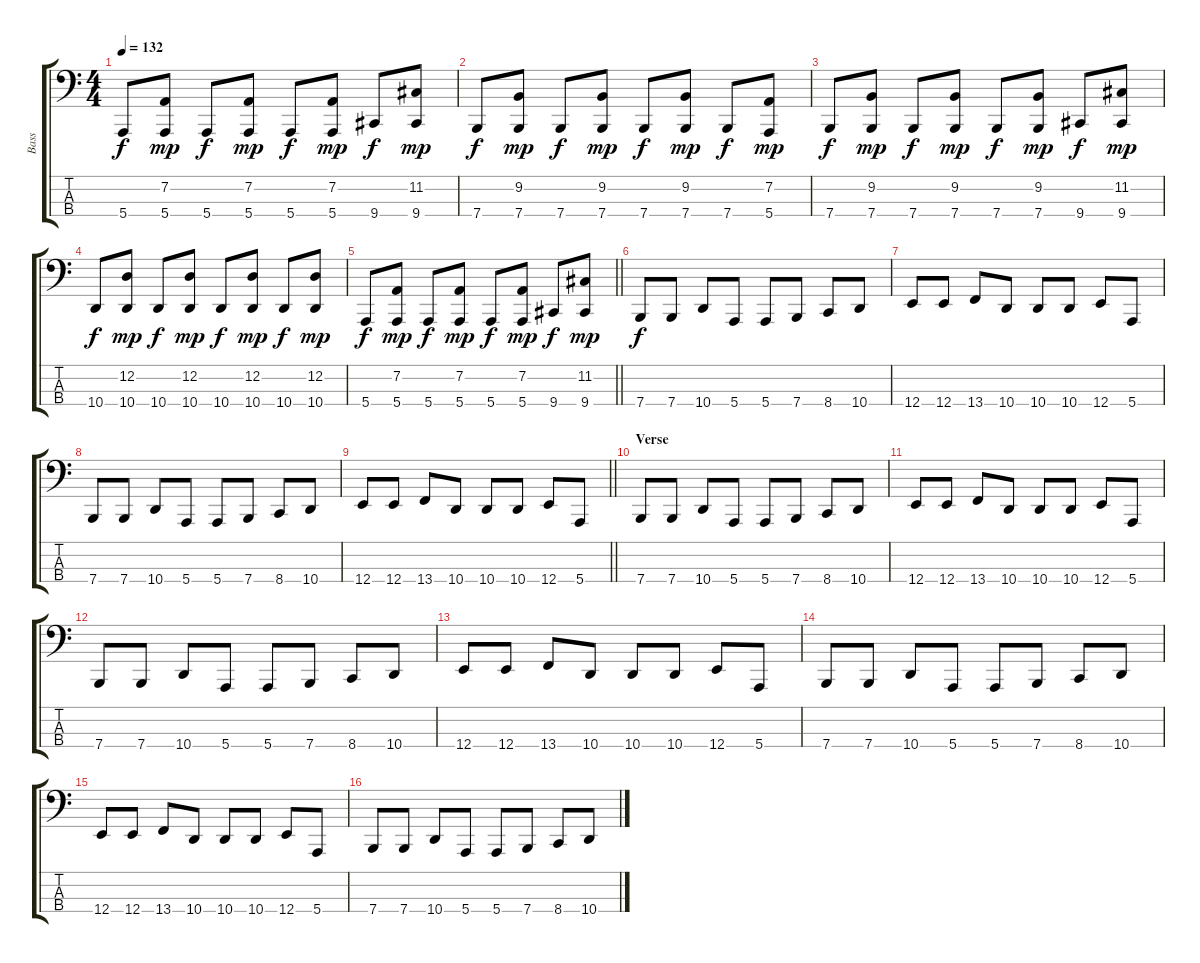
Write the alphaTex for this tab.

\track ("Bass" "Bass") {instrument lead8bassandlead}
\staff {score tabs}
\tuning (G2 D2 A1 E1) {hide}
\ts (4 4)
\tempo 132
\clef f4
\ks c
5.4.8{dy f} (7.2 5.4).8{dy mp} 5.4.8{dy f} (7.2 5.4).8{dy mp} 5.4.8{dy f} (7.2 5.4).8{dy mp} 9.4.8{dy f} (11.2 9.4).8{dy mp} |
7.4.8{dy f} (9.2 7.4).8{dy mp} 7.4.8{dy f} (9.2 7.4).8{dy mp} 7.4.8{dy f} (9.2 7.4).8{dy mp} 7.4.8{dy f} (7.2 5.4).8{dy mp} |
7.4.8{dy f} (9.2 7.4).8{dy mp} 7.4.8{dy f} (9.2 7.4).8{dy mp} 7.4.8{dy f} (9.2 7.4).8{dy mp} 9.4.8{dy f} (11.2 9.4).8{dy mp} |
10.4.8{dy f} (12.2 10.4).8{dy mp} 10.4.8{dy f} (12.2 10.4).8{dy mp} 10.4.8{dy f} (12.2 10.4).8{dy mp} 10.4.8{dy f} (12.2 10.4).8{dy mp} |
\barLineRight lightlight
5.4.8{dy f} (7.2 5.4).8{dy mp} 5.4.8{dy f} (7.2 5.4).8{dy mp} 5.4.8{dy f} (7.2 5.4).8{dy mp} 9.4.8{dy f} (11.2 9.4).8{dy mp} |
7.4.8{dy f} 7.4.8 10.4.8 5.4.8 5.4.8 7.4.8 8.4.8 10.4.8 |
12.4.8 12.4.8 13.4.8 10.4.8 10.4.8 10.4.8 12.4.8 5.4.8 |
7.4.8 7.4.8 10.4.8 5.4.8 5.4.8 7.4.8 8.4.8 10.4.8 |
\barLineRight lightlight
12.4.8 12.4.8 13.4.8 10.4.8 10.4.8 10.4.8 12.4.8 5.4.8 |
\section ("" "Verse")
7.4.8 7.4.8 10.4.8 5.4.8 5.4.8 7.4.8 8.4.8 10.4.8 |
12.4.8 12.4.8 13.4.8 10.4.8 10.4.8 10.4.8 12.4.8 5.4.8 |
7.4.8 7.4.8 10.4.8 5.4.8 5.4.8 7.4.8 8.4.8 10.4.8 |
12.4.8 12.4.8 13.4.8 10.4.8 10.4.8 10.4.8 12.4.8 5.4.8 |
7.4.8 7.4.8 10.4.8 5.4.8 5.4.8 7.4.8 8.4.8 10.4.8 |
12.4.8 12.4.8 13.4.8 10.4.8 10.4.8 10.4.8 12.4.8 5.4.8 |
7.4.8 7.4.8 10.4.8 5.4.8 5.4.8 7.4.8 8.4.8 10.4.8
